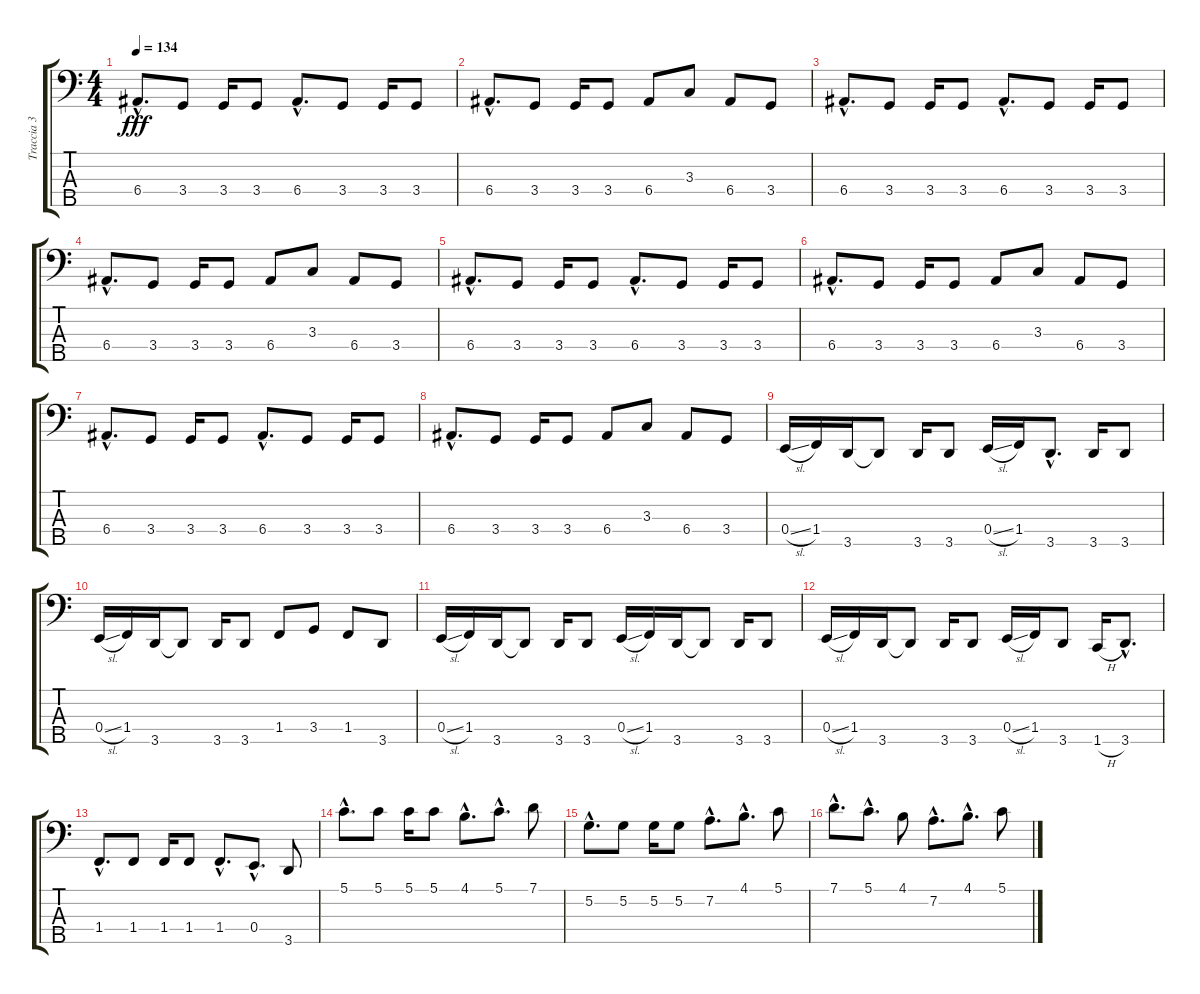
\track ("Traccia 3" "Traccia 3") {instrument electricbasspick}
\staff {score tabs}
\tuning (G2 D2 A1 E1 B0) {hide}
\ts (4 4)
\tempo 134
\clef f4
\ks c
6.4{hac}.8{d dy fff} 3.4.8 3.4.16 3.4.8 6.4{hac}.8{d} 3.4.8 3.4.16 3.4.8 |
6.4{hac}.8{d} 3.4.8 3.4.16 3.4.8 6.4.8 3.3.8 6.4.8 3.4.8 |
6.4{hac}.8{d} 3.4.8 3.4.16 3.4.8 6.4{hac}.8{d} 3.4.8 3.4.16 3.4.8 |
6.4{hac}.8{d} 3.4.8 3.4.16 3.4.8 6.4.8 3.3.8 6.4.8 3.4.8 |
6.4{hac}.8{d} 3.4.8 3.4.16 3.4.8 6.4{hac}.8{d} 3.4.8 3.4.16 3.4.8 |
6.4{hac}.8{d} 3.4.8 3.4.16 3.4.8 6.4.8 3.3.8 6.4.8 3.4.8 |
6.4{hac}.8{d} 3.4.8 3.4.16 3.4.8 6.4{hac}.8{d} 3.4.8 3.4.16 3.4.8 |
6.4{hac}.8{d} 3.4.8 3.4.16 3.4.8 6.4.8 3.3.8 6.4.8 3.4.8 |
0.4{sl}.16 1.4.16 3.5.16 3.5{t}.8 3.5.16 3.5.8 0.4{sl}.16 1.4.16 3.5{hac}.8{d} 3.5.16 3.5.8 |
0.4{sl}.16 1.4.16 3.5.16 3.5{t}.8 3.5.16 3.5.8 1.4.8 3.4.8 1.4.8 3.5.8 |
0.4{sl}.16 1.4.16 3.5.16 3.5{t}.8 3.5.16 3.5.8 0.4{sl}.16 1.4.16 3.5.16 3.5{t}.8 3.5.16 3.5.8 |
0.4{sl}.16 1.4.16 3.5.16 3.5{t}.8 3.5.16 3.5.8 0.4{sl}.16 1.4.16 3.5.8 1.5{h}.16 3.5{hac}.8{d} |
1.4{hac}.8{d} 1.4.8 1.4.16 1.4.8 1.4{hac}.8{d} 0.4{hac}.8{d} 3.5.8 |
5.1{hac}.8{d} 5.1.8 5.1.16 5.1.8 4.1{hac}.8{d} 5.1{hac}.8{d} 7.1.8 |
5.2{hac}.8{d} 5.2.8 5.2.16 5.2.8 7.2{hac}.8{d} 4.1{hac}.8{d} 5.1.8 |
7.1{hac}.8{d} 5.1{hac}.8{d} 4.1.8 7.2{hac}.8{d} 4.1{hac}.8{d} 5.1.8
